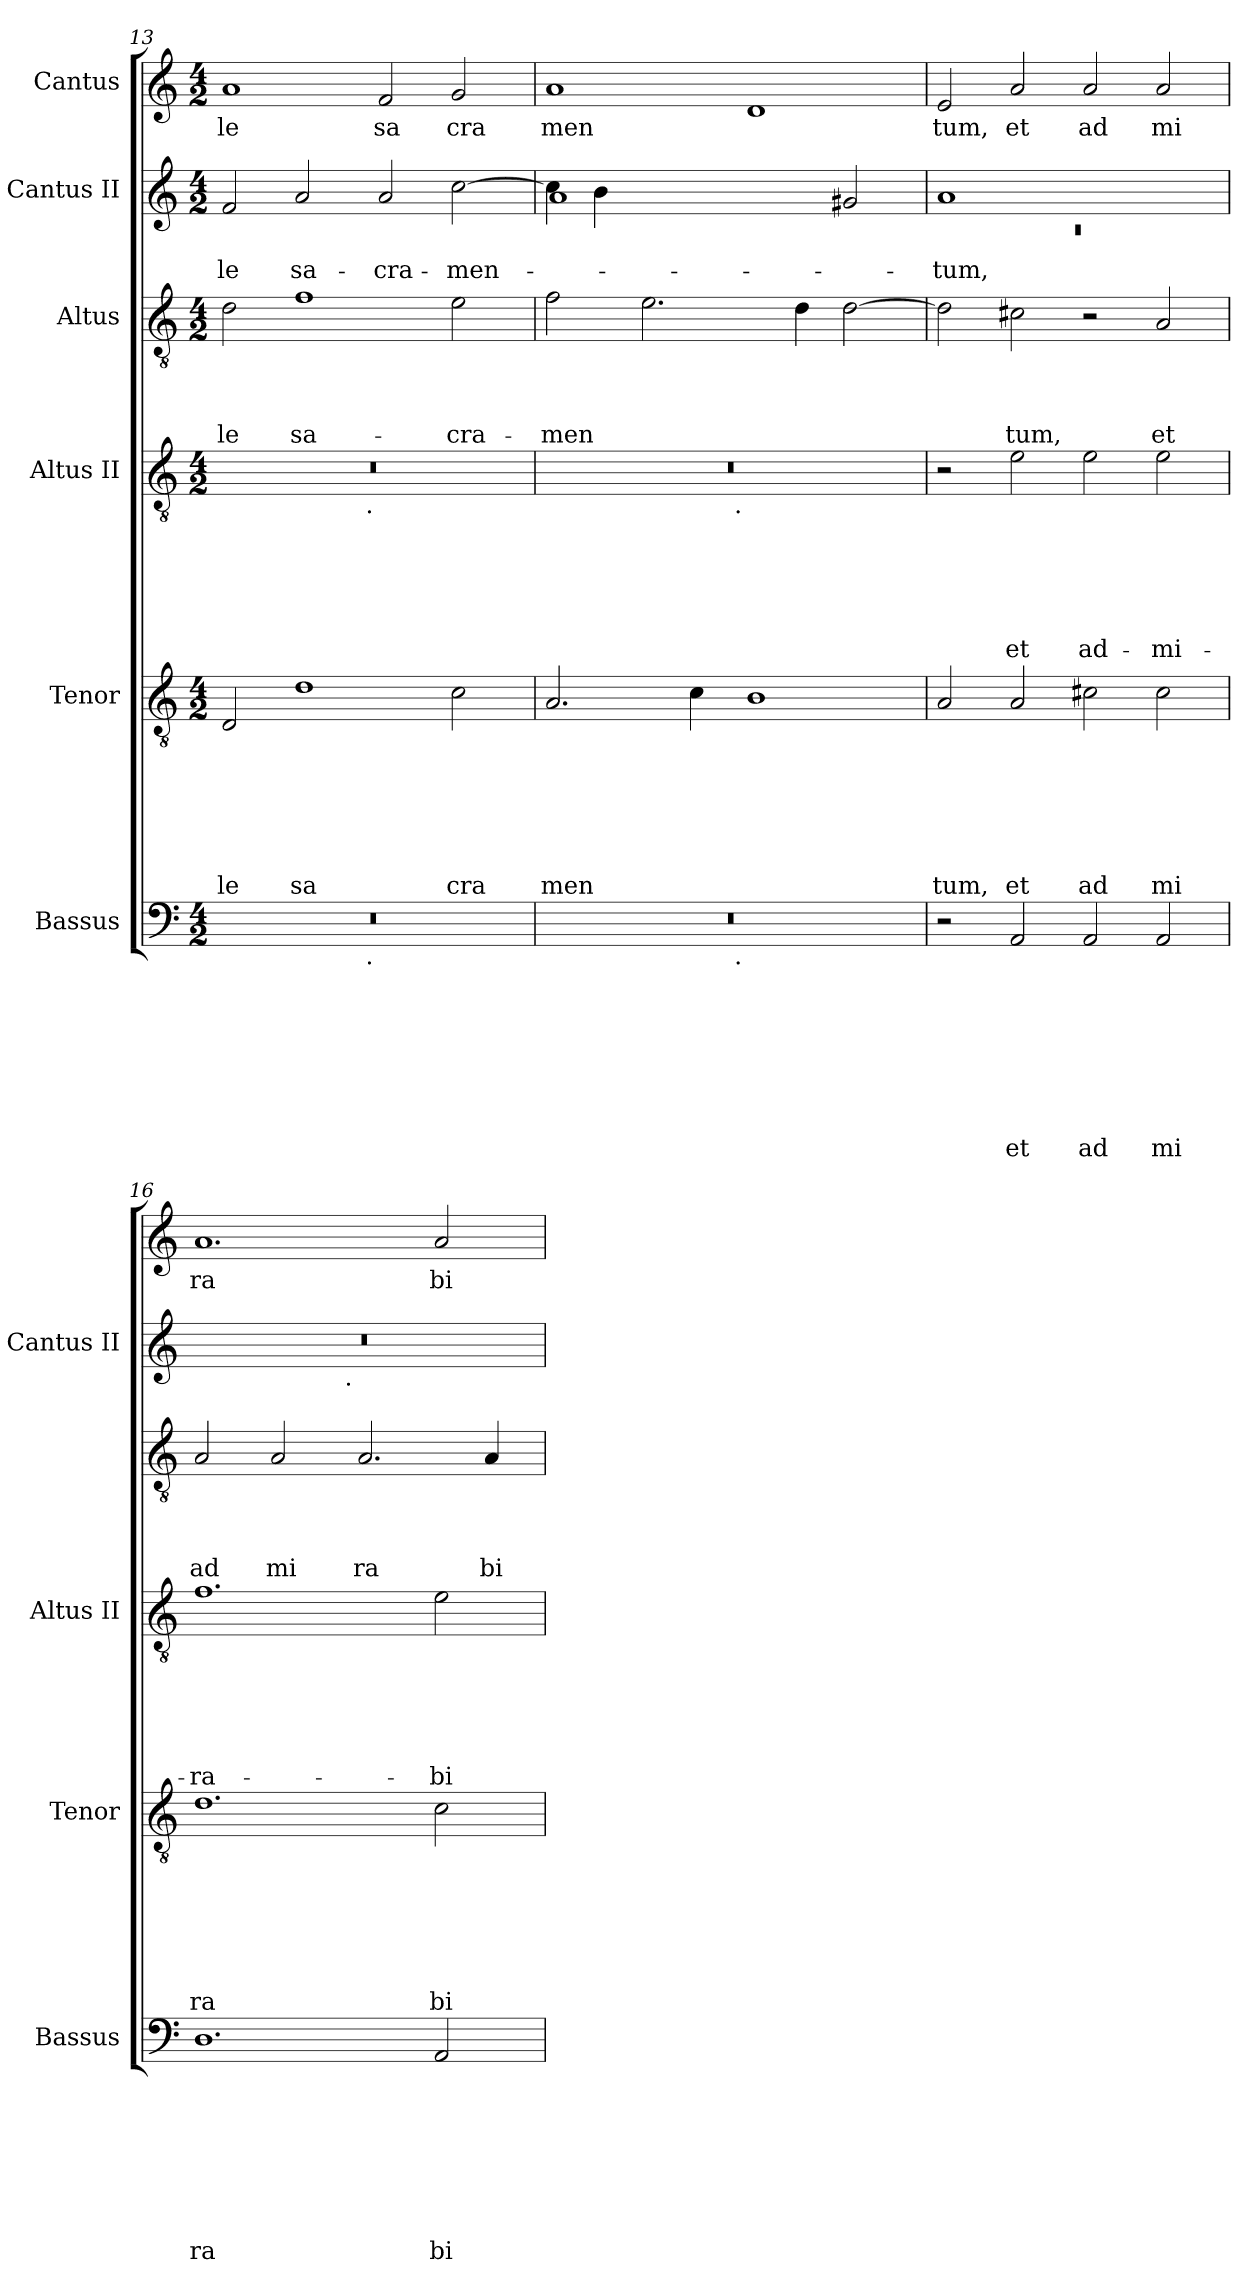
**kern	**text	**text	**text	**text	**text	**text	**text	**text	**kern	**text	**text	**text	**text	**text	**text	**text	**kern	**text	**text	**text	**text	**text	**text	**kern	**text	**text	**text	**text	**kern	**text	**text	**kern	**text
*part6	*part6	*part6	*part6	*part6	*part6	*part6	*part6	*part6	*part5	*part5	*part5	*part5	*part5	*part5	*part5	*part5	*part4	*part4	*part4	*part4	*part4	*part4	*part4	*part3	*part3	*part3	*part3	*part3	*part2	*part2	*part2	*part1	*part1
*staff6	*staff6	*staff6	*staff6	*staff6	*staff6	*staff6	*staff6	*staff6	*staff5	*staff5	*staff5	*staff5	*staff5	*staff5	*staff5	*staff5	*staff4	*staff4	*staff4	*staff4	*staff4	*staff4	*staff4	*staff3	*staff3	*staff3	*staff3	*staff3	*staff2	*staff2	*staff2	*staff1	*staff1
*I"Bassus	*	*	*	*	*	*	*	*	*I"Tenor	*	*	*	*	*	*	*	*I"Altus II	*	*	*	*	*	*	*I"Altus	*	*	*	*	*I"Cantus II	*	*	*I"Cantus	*
*I'Bassus	*	*	*	*	*	*	*	*	*I'Tenor	*	*	*	*	*	*	*	*I'Altus II	*	*	*	*	*	*	*	*	*	*	*	*I'Cantus II	*	*	*	*
*clefF4	*	*	*	*	*	*	*	*	*clefGv2	*	*	*	*	*	*	*	*clefGv2	*	*	*	*	*	*	*clefGv2	*	*	*	*	*clefG2	*	*	*clefG2	*
*k[]	*	*	*	*	*	*	*	*	*k[]	*	*	*	*	*	*	*	*k[]	*	*	*	*	*	*	*k[]	*	*	*	*	*k[]	*	*	*k[]	*
*C:	*	*	*	*	*	*	*	*	*C:	*	*	*	*	*	*	*	*C:	*	*	*	*	*	*	*C:	*	*	*	*	*C:	*	*	*C:	*
*M4/2	*	*	*	*	*	*	*	*	*M4/2	*	*	*	*	*	*	*	*M4/2	*	*	*	*	*	*	*M4/2	*	*	*	*	*M4/2	*	*	*M4/2	*
=13	=13	=13	=13	=13	=13	=13	=13	=13	=13	=13	=13	=13	=13	=13	=13	=13	=13	=13	=13	=13	=13	=13	=13	=13	=13	=13	=13	=13	=13	=13	=13	=13	=13
!	!	!	!	!	!	!	!	!	!	!	!	!	!	!	!	!LO:LY:b	!	!	!	!	!	!	!	!	!	!	!	!LO:LY:b	!	!	!LO:LY:b	!	!LO:LY:b
*^	*	*	*	*	*	*	*	*	*	*	*	*	*	*	*	*	*^	*	*	*	*	*	*	*	*	*	*	*	*	*	*	*	*
0r	2ryy	.	.	.	.	.	.	.	.	2D/	.	.	.	.	.	.	le	0r	2ryy	.	.	.	.	.	.	2d\	.	.	.	-le	2f/	.	-le	1a	le
!	!	!	!	!	!	!	!	!	!	!	!	!	!	!	!	!	!LO:LY:b	!	!	!	!	!	!	!	!	!	!	!	!	!LO:LY:b	!	!	!LO:LY:b	!	!
.	4...ryy	.	.	.	.	.	.	.	.	1d	.	.	.	.	.	.	sa	.	4...ryy	.	.	.	.	.	.	1f	.	.	.	sa-	2a/	.	sa-	.	.
!	!	!	!	!	!	!	!	!	!	!	!	!	!	!	!	!	!	!	!LO:TX:b:t=.	!	!	!	!	!	!	!	!	!	!	!	!	!	!	!	!
!	!LO:TX:b:t=.	!	!	!	!	!	!	!	!	!	!	!	!	!	!	!	!	!	!	!	!	!	!	!	!	!	!	!	!	!	!	!	!	!	!
.	1ryy	.	.	.	.	.	.	.	.	.	.	.	.	.	.	.	.	.	1ryy	.	.	.	.	.	.	.	.	.	.	.	.	.	.	.	.
!	!	!	!	!	!	!	!	!	!	!	!	!	!	!	!	!	!	!	!	!	!	!	!	!	!	!	!	!	!	!	!	!	!LO:LY:b	!	!LO:LY:b
.	.	.	.	.	.	.	.	.	.	.	.	.	.	.	.	.	.	.	.	.	.	.	.	.	.	.	.	.	.	.	2a/	.	-cra-	2f/	sa
!	!	!	!	!	!	!	!	!	!	!	!	!	!	!	!	!	!LO:LY:b	!	!	!	!	!	!	!	!	!	!	!	!	!LO:LY:b	!	!	!LO:LY:b	!	!LO:LY:b
.	.	.	.	.	.	.	.	.	.	2c\	.	.	.	.	.	.	cra	.	.	.	.	.	.	.	.	2e\	.	.	.	-cra-	[>2cc\	.	-men-	2g/	cra
.	32ryy	.	.	.	.	.	.	.	.	.	.	.	.	.	.	.	.	.	32ryy	.	.	.	.	.	.	.	.	.	.	.	.	.	.	.	.
!!LO:PB:g=z
=14	=14	=14	=14	=14	=14	=14	=14	=14	=14	=14	=14	=14	=14	=14	=14	=14	=14	=14	=14	=14	=14	=14	=14	=14	=14	=14	=14	=14	=14	=14	=14	=14	=14	=14	=14
!	!	!	!	!	!	!	!	!	!	!	!	!	!	!	!	!	!LO:LY:b	!	!	!	!	!	!	!	!	!	!	!	!	!LO:LY:b	!	!	!	!	!LO:LY:b
*	*	*	*	*	*	*	*	*	*	*	*	*	*	*	*	*	*	*	*	*	*	*	*	*	*	*	*	*	*	*	*^	*	*	*	*
0r	2ryy	.	.	.	.	.	.	.	.	2.A/	.	.	.	.	.	.	men	0r	2ryy	.	.	.	.	.	.	2f\	.	.	.	-men	4cc\]	1a	.	.	1a	men
.	.	.	.	.	.	.	.	.	.	.	.	.	.	.	.	.	.	.	.	.	.	.	.	.	.	.	.	.	.	.	4b\	.	.	.	.	.
.	4...ryy	.	.	.	.	.	.	.	.	.	.	.	.	.	.	.	.	.	4...ryy	.	.	.	.	.	.	2.e\	.	.	.	.	1ryy	.	.	.	.	.
.	.	.	.	.	.	.	.	.	.	4c\	.	.	.	.	.	.	.	.	.	.	.	.	.	.	.	.	.	.	.	.	.	.	.	.	.	.
!	!	!	!	!	!	!	!	!	!	!	!	!	!	!	!	!	!	!	!LO:TX:b:t=.	!	!	!	!	!	!	!	!	!	!	!	!	!	!	!	!	!
!	!LO:TX:b:t=.	!	!	!	!	!	!	!	!	!	!	!	!	!	!	!	!	!	!	!	!	!	!	!	!	!	!	!	!	!	!	!	!	!	!	!
.	1ryy	.	.	.	.	.	.	.	.	.	.	.	.	.	.	.	.	.	1ryy	.	.	.	.	.	.	.	.	.	.	.	.	.	.	.	.	.
.	.	.	.	.	.	.	.	.	.	1B	.	.	.	.	.	.	.	.	.	.	.	.	.	.	.	.	.	.	.	.	.	1ryy	.	.	1d	.
.	.	.	.	.	.	.	.	.	.	.	.	.	.	.	.	.	.	.	.	.	.	.	.	.	.	4d\	.	.	.	.	.	.	.	.	.	.
.	.	.	.	.	.	.	.	.	.	.	.	.	.	.	.	.	.	.	.	.	.	.	.	.	.	[>2d\	.	.	.	.	2g#/	.	.	.	.	.
.	32ryy	.	.	.	.	.	.	.	.	.	.	.	.	.	.	.	.	.	32ryy	.	.	.	.	.	.	.	.	.	.	.	.	.	.	.	.	.
=15	=15	=15	=15	=15	=15	=15	=15	=15	=15	=15	=15	=15	=15	=15	=15	=15	=15	=15	=15	=15	=15	=15	=15	=15	=15	=15	=15	=15	=15	=15	=15	=15	=15	=15	=15	=15
!	!	!	!	!	!	!	!	!	!	!	!	!	!	!	!	!	!LO:LY:b	!	!	!	!	!	!	!	!	!	!	!	!	!	!	!LO:N:vis=1	!	!LO:LY:b	!	!LO:LY:b
*v	*v	*	*	*	*	*	*	*	*	*	*	*	*	*	*	*	*	*v	*v	*	*	*	*	*	*	*	*	*	*	*	*	*	*	*	*	*
2r	.	.	.	.	.	.	.	.	2A/	.	.	.	.	.	.	tum,	2r	.	.	.	.	.	.	2d\]	.	.	.	.	1a	0rc	.	-tum,	2e/	tum,
!	!	!	!	!	!	!	!	!LO:LY:b	!	!	!	!	!	!	!	!LO:LY:b	!	!	!	!	!	!	!LO:LY:b	!	!	!	!	!LO:LY:b	!	!	!	!	!	!LO:LY:b
2AA/	.	.	.	.	.	.	.	et	2A/	.	.	.	.	.	.	et	2e\	.	.	.	.	.	et	2c#X\	.	.	.	tum,	.	.	.	.	2a/	et
!	!	!	!	!	!	!	!	!LO:LY:b	!	!	!	!	!	!	!	!LO:LY:b	!	!	!	!	!	!	!LO:LY:b	!	!	!	!	!	!	!	!	!	!	!LO:LY:b
2AA/	.	.	.	.	.	.	.	ad	2c#X\	.	.	.	.	.	.	ad	2e\	.	.	.	.	.	ad-	2r	.	.	.	.	1ryy	.	.	.	2a/	ad
!	!	!	!	!	!	!	!	!LO:LY:b	!	!	!	!	!	!	!	!LO:LY:b	!	!	!	!	!	!	!LO:LY:b	!	!	!	!	!LO:LY:b	!	!	!	!	!	!LO:LY:b
2AA/	.	.	.	.	.	.	.	mi	2c#\	.	.	.	.	.	.	mi	2e\	.	.	.	.	.	-mi-	2A/	.	.	.	et	.	.	.	.	2a/	mi
=16	=16	=16	=16	=16	=16	=16	=16	=16	=16	=16	=16	=16	=16	=16	=16	=16	=16	=16	=16	=16	=16	=16	=16	=16	=16	=16	=16	=16	=16	=16	=16	=16	=16	=16
!	!	!	!	!	!	!	!	!LO:LY:b	!	!	!	!	!	!	!	!LO:LY:b	!	!	!	!	!	!	!LO:LY:b	!	!	!	!	!LO:LY:b	!	!	!	!	!	!LO:LY:b
1.D	.	.	.	.	.	.	.	ra	1.d	.	.	.	.	.	.	ra	1.f	.	.	.	.	.	-ra-	2A/	.	.	.	ad	0r	2ryy	.	.	1.a	ra
!	!	!	!	!	!	!	!	!	!	!	!	!	!	!	!	!	!	!	!	!	!	!	!	!	!	!	!	!LO:LY:b	!	!	!	!	!	!
.	.	.	.	.	.	.	.	.	.	.	.	.	.	.	.	.	.	.	.	.	.	.	.	2A/	.	.	.	mi	.	4...ryy	.	.	.	.
!	!	!	!	!	!	!	!	!	!	!	!	!	!	!	!	!	!	!	!	!	!	!	!	!	!	!	!	!	!	!LO:TX:b:t=.	!	!	!	!
.	.	.	.	.	.	.	.	.	.	.	.	.	.	.	.	.	.	.	.	.	.	.	.	.	.	.	.	.	.	1ryy	.	.	.	.
!	!	!	!	!	!	!	!	!	!	!	!	!	!	!	!	!	!	!	!	!	!	!	!	!	!	!	!	!LO:LY:b	!	!	!	!	!	!
.	.	.	.	.	.	.	.	.	.	.	.	.	.	.	.	.	.	.	.	.	.	.	.	2.A/	.	.	.	ra	.	.	.	.	.	.
!	!	!	!	!	!	!	!	!LO:LY:b	!	!	!	!	!	!	!	!LO:LY:b	!	!	!	!	!	!	!LO:LY:b	!	!	!	!	!	!	!	!	!	!	!LO:LY:b
2AA/	.	.	.	.	.	.	.	bi	2c\	.	.	.	.	.	.	bi	2e\	.	.	.	.	.	-bi-	.	.	.	.	.	.	.	.	.	2a/	bi
!	!	!	!	!	!	!	!	!	!	!	!	!	!	!	!	!	!	!	!	!	!	!	!	!	!	!	!	!LO:LY:b	!	!	!	!	!	!
.	.	.	.	.	.	.	.	.	.	.	.	.	.	.	.	.	.	.	.	.	.	.	.	4A/	.	.	.	bi	.	.	.	.	.	.
.	.	.	.	.	.	.	.	.	.	.	.	.	.	.	.	.	.	.	.	.	.	.	.	.	.	.	.	.	.	32ryy	.	.	.	.
*	*	*	*	*	*	*	*	*	*	*	*	*	*	*	*	*	*	*	*	*	*	*	*	*	*	*	*	*	*v	*v	*	*	*	*
=	=	=	=	=	=	=	=	=	=	=	=	=	=	=	=	=	=	=	=	=	=	=	=	=	=	=	=	=	=	=	=	=	=
*-	*-	*-	*-	*-	*-	*-	*-	*-	*-	*-	*-	*-	*-	*-	*-	*-	*-	*-	*-	*-	*-	*-	*-	*-	*-	*-	*-	*-	*-	*-	*-	*-	*-
